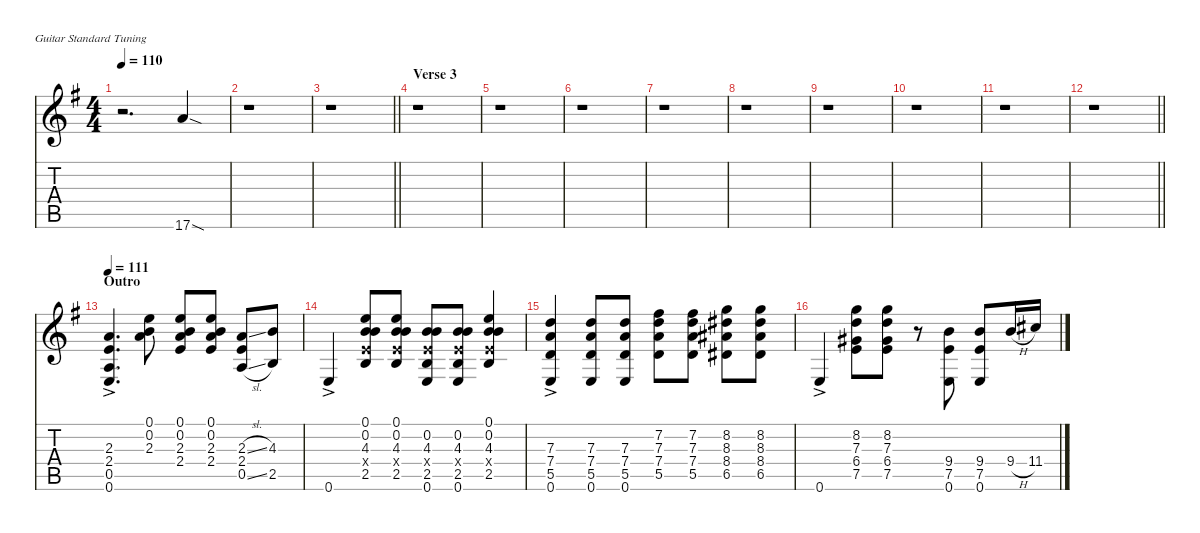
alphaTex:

\defaultSystemsLayout 4
\hideDynamics
\bracketExtendMode nobrackets
\singleTrackTrackNamePolicy hidden
\multiTrackTrackNamePolicy hidden
\firstSystemTrackNameMode fullname
\firstSystemTrackNameOrientation horizontal
\otherSystemsTrackNameOrientation horizontal
\track ("Guitar: Jimi Hendrix Overdub (Fuzz Face)" "od.guit.") {defaultSystemsLayout 8 instrument overdrivenguitar}
\staff {score tabs}
\tuning (E4 B3 G3 D3 A2 E2)
\ts (4 4)
\tempo 110
\clef g2
\ks g
r.2{d dy mf beam Down} 17.6{sod acc forcenatural}.4{beam Up} |
r.1{beam Down} |
\barLineRight lightlight
r.1{beam Down} |
\section ("" "Verse 3")
r.1{beam Down} |
r.1{beam Down} |
r.1{beam Down} |
r.1{beam Down} |
r.1{beam Down} |
r.1{beam Down} |
r.1{beam Down} |
r.1{beam Down} |
\barLineRight lightlight
r.1{beam Down} |
\section ("" "Outro")
\tempo 111
(2.3{ac acc forcenatural} 2.4{ac acc forcenatural} 0.5{ac acc forcenatural} 0.6{ac acc forcenatural}).4{d beam Up} (0.1{acc forcenatural} 0.2{acc forcenatural} 2.3{acc forcenatural}).8{beam Down} (0.1{acc forcenatural} 0.2{acc forcenatural} 2.3{acc forcenatural} 2.4{acc forcenatural}).8{beam Up} (0.1{acc forcenatural} 0.2{acc forcenatural} 2.3{acc forcenatural} 2.4{acc forcenatural}).8{beam Up} (2.3{sl acc forcenatural} 2.4{acc forcenatural} 0.5{sl acc forcenatural}).8{beam Up} (4.3{acc forcenatural} 2.5{acc forcenatural}).8{beam Up} |
0.6{ac acc forcenatural}.4{beam Up} (0.1{acc forcenatural} 0.2{acc forcenatural} 4.3{acc forcenatural} 2.4{x acc forcenatural} 2.5{acc forcenatural}).8{beam Up} (0.1{acc forcenatural} 0.2{acc forcenatural} 4.3{acc forcenatural} 2.4{x acc forcenatural} 2.5{acc forcenatural}).8{beam Up} (0.2{acc forcenatural} 4.3{acc forcenatural} 2.4{x acc forcenatural} 2.5{acc forcenatural} 0.6{acc forcenatural}).8{beam Up} (0.2{acc forcenatural} 4.3{acc forcenatural} 2.4{x acc forcenatural} 2.5{acc forcenatural} 0.6{acc forcenatural}).8{beam Up} (0.1{acc forcenatural} 0.2{acc forcenatural} 4.3{acc forcenatural} 2.4{x acc forcenatural} 2.5{acc forcenatural}).4{beam Up} |
(7.3{ac acc forcenatural} 7.4{ac acc forcenatural} 5.5{ac acc forcenatural} 0.6{ac acc forcenatural}).4{beam Up} (7.3{acc forcenatural} 7.4{acc forcenatural} 5.5{acc forcenatural} 0.6{acc forcenatural}).8{beam Up} (7.3{acc forcenatural} 7.4{acc forcenatural} 5.5{acc forcenatural} 0.6{acc forcenatural}).8{beam Up} (7.2{acc #} 7.3{acc forcenatural} 7.4{acc forcenatural} 5.5{acc forcenatural}).8{beam Down} (7.2{acc #} 7.3{acc forcenatural} 7.4{acc forcenatural} 5.5{acc forcenatural}).8{beam Down} (8.2{acc forcenatural} 8.3{acc #} 8.4{acc #} 6.5{acc #}).8{beam Down} (8.2{acc forcenatural} 8.3{acc #} 8.4{acc #} 6.5{acc #}).8{beam Down} |
0.6{ac acc forcenatural}.4{beam Up} (8.2{acc forcenatural} 7.3{acc forcenatural} 6.4{acc #} 7.5{acc forcenatural}).8{beam Down} (8.2{acc forcenatural} 7.3{acc forcenatural} 6.4{acc #} 7.5{acc forcenatural}).8{beam Down} r.8{beam Down} (9.4{acc forcenatural} 7.5{acc forcenatural} 0.6{acc forcenatural}).8{beam Up} (9.4{acc forcenatural} 7.5{acc forcenatural} 0.6{acc forcenatural}).8{beam Up} 9.4{h acc forcenatural}.16{beam Up} 11.4{acc #}.16{beam Up}
